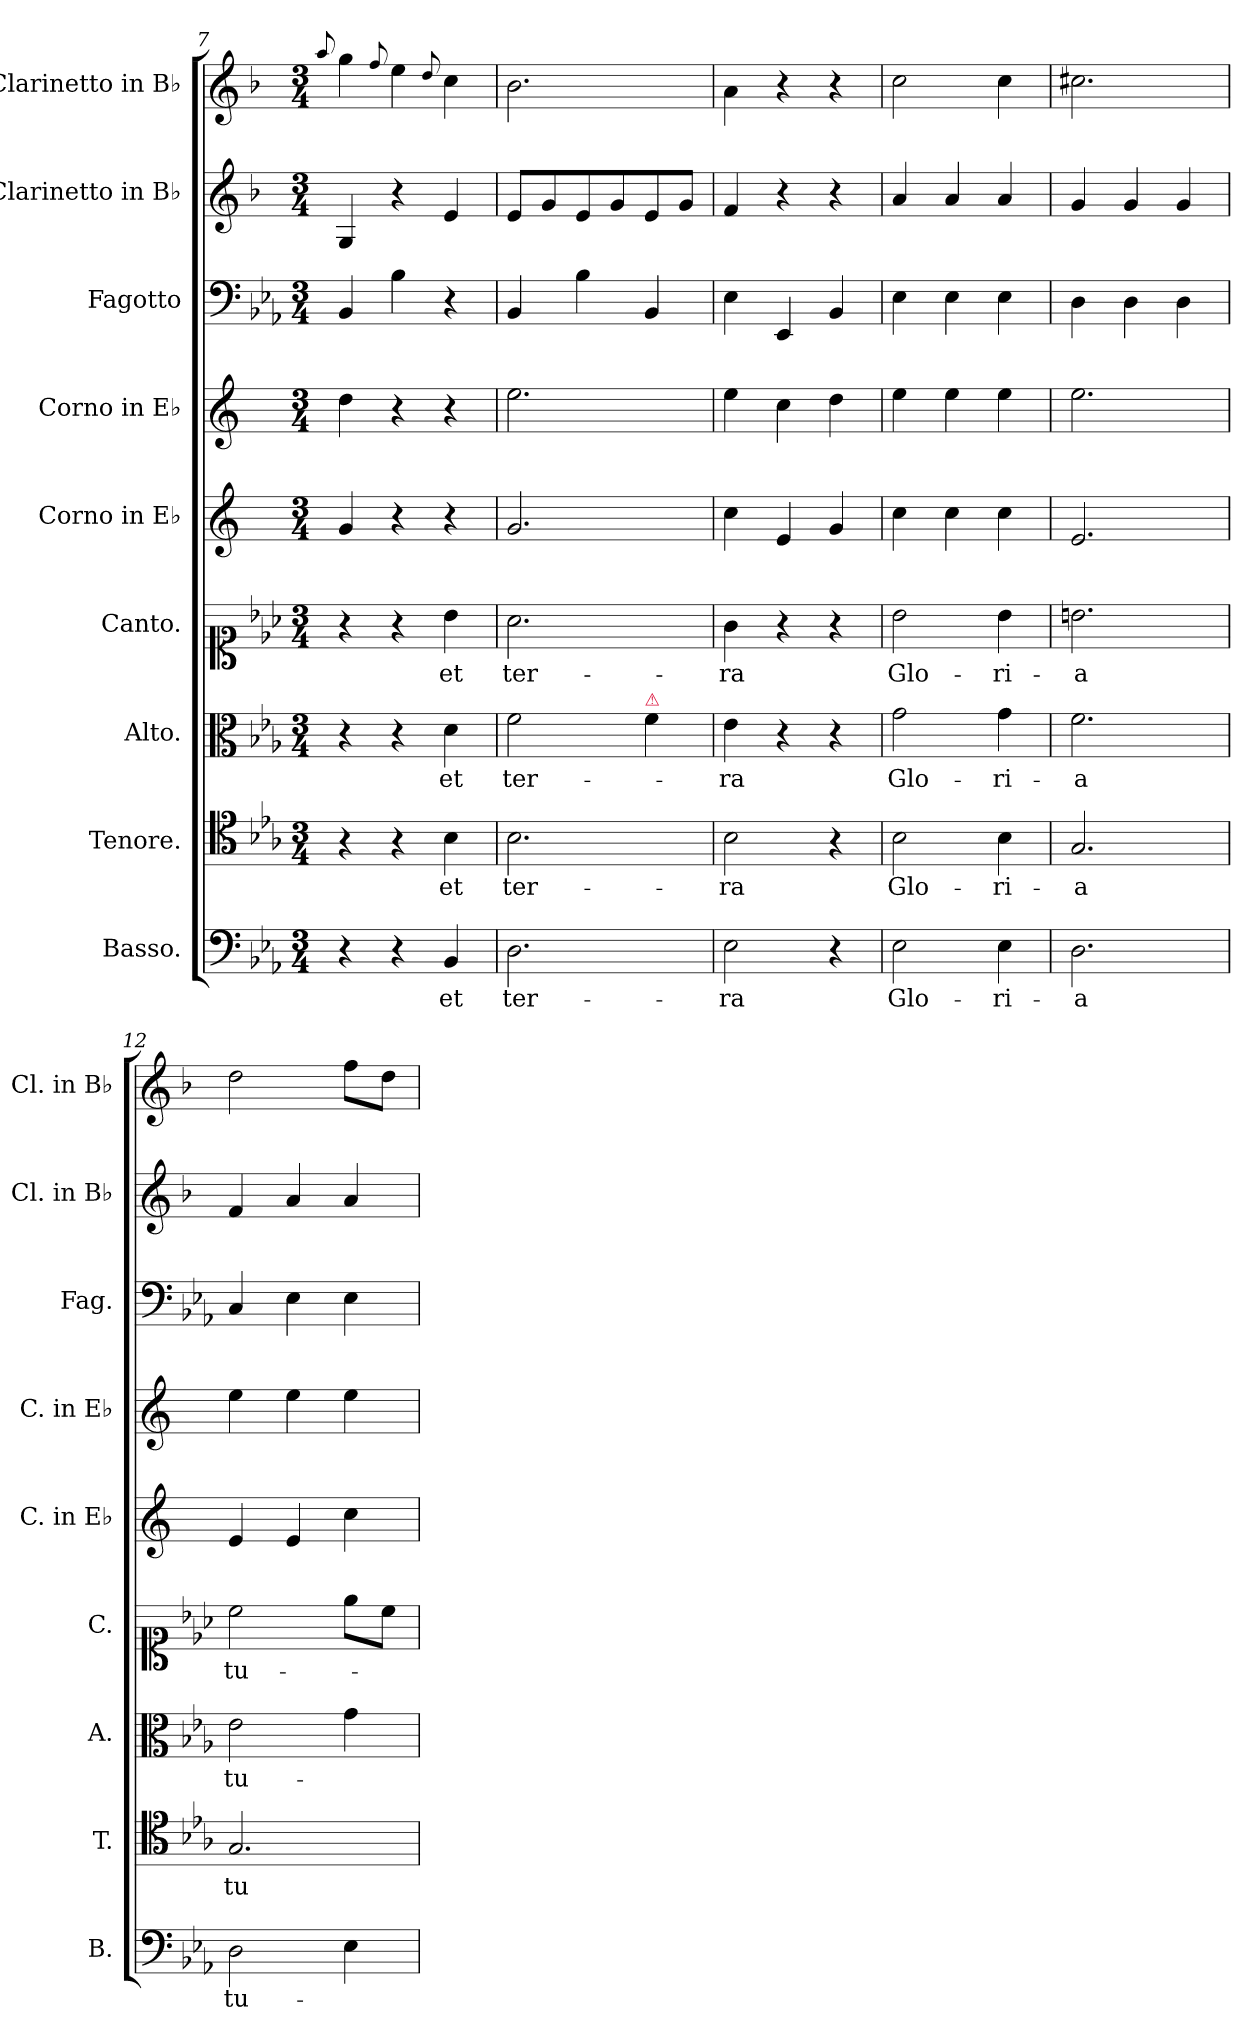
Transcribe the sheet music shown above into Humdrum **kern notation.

**kern	**text	**kern	**text	**kern	**text	**kern	**text	**kern	**kern	**kern	**kern	**kern
*part9	*part9	*part8	*part8	*part7	*part7	*part6	*part6	*part5	*part4	*part3	*part2	*part1
*staff9	*staff9	*staff8	*staff8	*staff7	*staff7	*staff6	*staff6	*staff5	*staff4	*staff3	*staff2	*staff1
*I"Basso.	*	*I"Tenore.	*	*I"Alto.	*	*I"Canto.	*	*I"Corno in E♭	*I"Corno in E♭	*I"Fagotto	*I"Clarinetto in B♭	*I"Clarinetto in B♭
*I'B.	*	*I'T.	*	*I'A.	*	*I'C.	*	*I'C. in E♭	*I'C. in E♭	*I'Fag.	*I'Cl. in B♭	*I'Cl. in B♭
*clefF4	*	*clefC4	*	*clefC3	*	*clefC1	*	*clefG2	*clefG2	*clefF4	*clefG2	*clefG2
*	*	*	*	*	*	*	*	*ITrd5c9	*ITrd5c9	*	*ITrd1c2	*ITrd1c2
*k[b-e-a-]	*	*k[b-e-a-]	*	*k[b-e-a-]	*	*k[b-e-a-]	*	*k[b-e-a-]	*k[b-e-a-]	*k[b-e-a-]	*k[b-e-a-]	*k[b-e-a-]
*E-:	*	*E-:	*	*E-:	*	*E-:	*	*E-:	*E-:	*E-:	*E-:	*E-:
*M3/4	*	*M3/4	*	*M3/4	*	*M3/4	*	*M3/4	*M3/4	*M3/4	*M3/4	*M3/4
=7	=7	=7	=7	=7	=7	=7	=7	=7	=7	=7	=7	=7
.	.	.	.	.	.	.	.	.	.	.	.	8qqgg/
4r	.	4r	.	4r	.	4r	.	4B-/	4f\	4BB-/	4F/	4ff\
.	.	.	.	.	.	.	.	.	.	.	.	8qqee-/
4r	.	4r	.	4r	.	4r	.	4r	4r	4B-\	4r	4dd\
.	.	.	.	.	.	.	.	.	.	.	.	8qqcc/
!	!LO:LY:i	!	!	!	!LO:LY:i	!	!LO:LY:i	!	!	!	!	!
4BB-/	et	4B-\	et	4d\	et	4b-\	et	4r	4r	4r	4d/	4b-\
=8	=8	=8	=8	=8	=8	=8	=8	=8	=8	=8	=8	=8
!	!LO:LY:i	!	!	!	!LO:LY:i	!	!LO:LY:i	!	!	!	!	!
2.D\	ter-	2.B-\	ter-	2f\	ter-	2.a-\	ter-	2.B-/	2.g\	4BB-/	8d/L	2.a-\
.	.	.	.	.	.	.	.	.	.	.	8f/	.
.	.	.	.	.	.	.	.	.	.	4B-\	8d/	.
.	.	.	.	.	.	.	.	.	.	.	8f/	.
!	!	!	!	!LO:TX:a:color=crimson:t=⚠	!	!	!	!	!	!	!	!
.	.	.	.	4f\	.	.	.	.	.	4BB-/	8d/	.
.	.	.	.	.	.	.	.	.	.	.	8f/J	.
=9	=9	=9	=9	=9	=9	=9	=9	=9	=9	=9	=9	=9
!	!LO:LY:i	!	!	!	!LO:LY:i	!	!LO:LY:i	!	!	!	!	!
2E-\	-ra	2B-\	-ra	4e-\	-ra	4g\	-ra	4e-\	4g\	4E-\	4e-/	4g\
.	.	.	.	4r	.	4r	.	4G/	4e-\	4EE-/	4r	4r
4r	.	4r	.	4r	.	4r	.	4B-/	4f\	4BB-/	4r	4r
=10	=10	=10	=10	=10	=10	=10	=10	=10	=10	=10	=10	=10
2E-\	Glo-	2B-\	Glo-	2g\	Glo-	2b-\	Glo-	4e-\	4g\	4E-\	4g/	2b-\
.	.	.	.	.	.	.	.	4e-\	4g\	4E-\	4g/	.
4E-\	-ri-	4B-\	-ri-	4g\	-ri-	4b-\	-ri-	4e-\	4g\	4E-\	4g/	4b-\
=11	=11	=11	=11	=11	=11	=11	=11	=11	=11	=11	=11	=11
2.D\	-a	2.G/	-a	2.f\	-a	2.bn\	-a	2.G/	2.g\	4D\	4f/	2.bn\
.	.	.	.	.	.	.	.	.	.	4D\	4f/	.
.	.	.	.	.	.	.	.	.	.	4D\	4f/	.
=12	=12	=12	=12	=12	=12	=12	=12	=12	=12	=12	=12	=12
2D\	tu-	2.G/	tu-	2e-\	tu-	2cc\	tu-	4G/	4g\	4C/	4e-/	2cc\
.	.	.	.	.	.	.	.	4G/	4g\	4E-\	4g/	.
4E-\	.	.	.	4g\	.	8ee-\L	.	4e-\	4g\	4E-\	4g/	8ee-\L
.	.	.	.	.	.	8cc\J	.	.	.	.	.	8cc\J
=	=	=	=	=	=	=	=	=	=	=	=	=
*-	*-	*-	*-	*-	*-	*-	*-	*-	*-	*-	*-	*-
